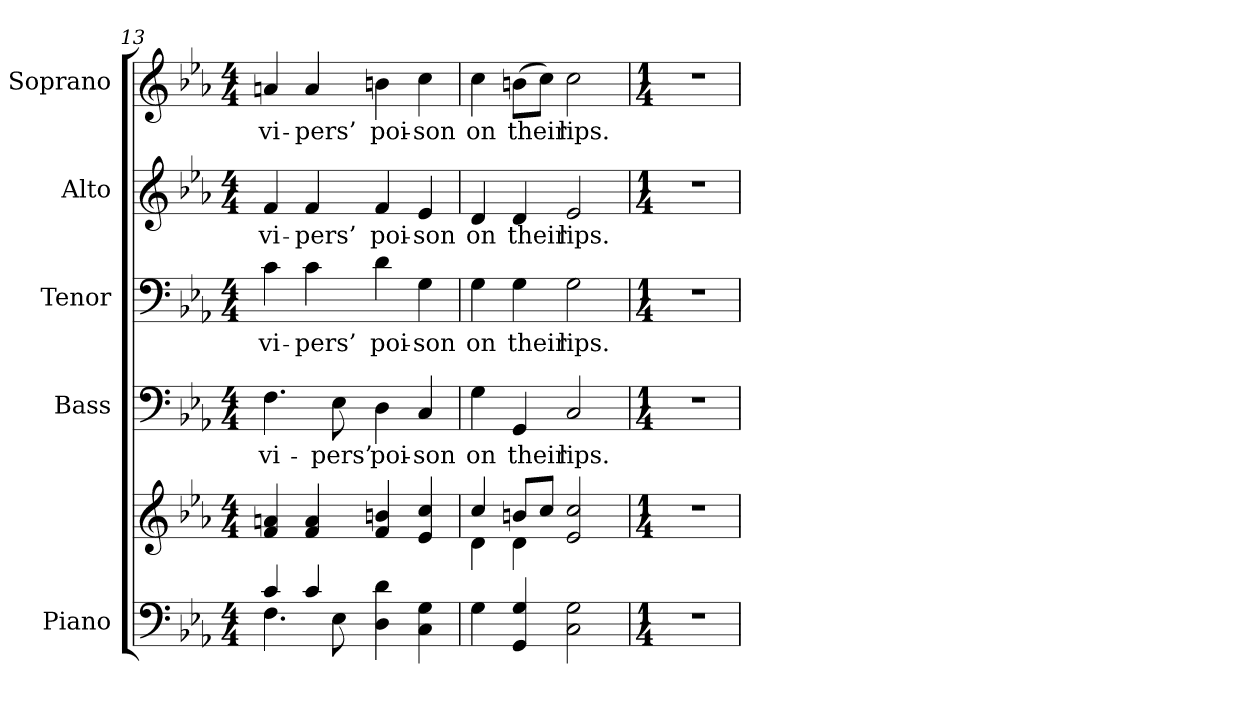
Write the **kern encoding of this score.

**kern	**kern	**kern	**text	**kern	**text	**kern	**text	**kern	**text
*part5	*part5	*part4	*part4	*part3	*part3	*part2	*part2	*part1	*part1
*staff6	*staff5	*staff4	*staff4	*staff3	*staff3	*staff2	*staff2	*staff1	*staff1
*I"Piano	*	*I"Bass	*	*I"Tenor	*	*I"Alto	*	*I"Soprano	*
*I'Pno.	*	*I'B.	*	*I'T.	*	*I'A.	*	*I'S.	*
!!LO:PB:g=z
*clefF4	*clefG2	*clefF4	*	*clefF4	*	*clefG2	*	*clefG2	*
*k[b-e-a-]	*k[b-e-a-]	*k[b-e-a-]	*	*k[b-e-a-]	*	*k[b-e-a-]	*	*k[b-e-a-]	*
*E-:	*E-:	*E-:	*	*E-:	*	*E-:	*	*E-:	*
*M4/4	*M4/4	*M4/4	*	*M4/4	*	*M4/4	*	*M4/4	*
=13	=13	=13	=13	=13	=13	=13	=13	=13	=13
*^	*	*	*	*	*	*	*	*	*
!	!	!	!	!LO:LY:b:color=#000000	!	!	!	!	!	!
!	!	!	!	!	!	!LO:LY:b:color=#000000	!	!	!	!
!	!	!	!	!	!	!	!	!LO:LY:b:color=#000000	!	!
!	!	!	!	!	!	!	!	!	!	!LO:LY:b:color=#000000
4ci/	4.Fi\	4fi/ 4ani	4.Fi\	vi-	4ci\	vi-	4fi/	vi-	4ani/	vi-
!	!	!	!	!	!	!LO:LY:b:color=#000000	!	!	!	!
!	!	!	!	!	!	!	!	!LO:LY:b:color=#000000	!	!
!	!	!	!	!	!	!	!	!	!	!LO:LY:b:color=#000000
4ci/	.	4fi/ 4ai	.	.	4ci\	-pers’	4fi/	-pers’	4ai/	-pers’
!	!	!	!	!LO:LY:b:color=#000000	!	!	!	!	!	!
.	8E-i\	.	8E-i\	-pers’	.	.	.	.	.	.
!	!	!	!	!LO:LY:b:color=#000000	!	!	!	!	!	!
!	!	!	!	!	!	!LO:LY:b:color=#000000	!	!	!	!
!	!	!	!	!	!	!	!	!LO:LY:b:color=#000000	!	!
!	!	!	!	!	!	!	!	!	!	!LO:LY:b:color=#000000
4Di\ 4di	2ryy	4fi/ 4bni	4Di\	poi-	4di\	poi-	4fi/	poi-	4bni\	poi-
!	!	!	!	!LO:LY:b:color=#000000	!	!	!	!	!	!
!	!	!	!	!	!	!LO:LY:b:color=#000000	!	!	!	!
!	!	!	!	!	!	!	!	!LO:LY:b:color=#000000	!	!
!	!	!	!	!	!	!	!	!	!	!LO:LY:b:color=#000000
4Ci\ 4Gi	.	4e-i/ 4cci	4Ci/	-son	4Gi\	-son	4e-i/	-son	4cci\	-son
*v	*v	*	*	*	*	*	*	*	*	*
=14	=14	=14	=14	=14	=14	=14	=14	=14	=14
*	*^	*	*	*	*	*	*	*	*
!	!	!	!	!LO:LY:b:color=#000000	!	!	!	!	!	!
!	!	!	!	!	!	!LO:LY:b:color=#000000	!	!	!	!
!	!	!	!	!	!	!	!	!LO:LY:b:color=#000000	!	!
!	!	!	!	!	!	!	!	!	!	!LO:LY:b:color=#000000
4Gi\	4cci/	4di\	4Gi\	on	4Gi\	on	4di/	on	4cci\	on
!	!	!	!	!LO:LY:b:color=#000000	!	!	!	!	!	!
!	!	!	!	!	!	!LO:LY:b:color=#000000	!	!	!	!
!	!	!	!	!	!	!	!	!LO:LY:b:color=#000000	!	!
!	!	!	!	!	!	!	!	!	!	!LO:LY:b:color=#000000
4GGi/ 4Gi	8bni/L	4di\	4GGi/	their	4Gi\	their	4di/	their	(8bni\L	their
.	8cci/J	.	.	.	.	.	.	.	8cci\J)	.
!	!	!	!	!LO:LY:b:color=#000000	!	!	!	!	!	!
!	!	!	!	!	!	!LO:LY:b:color=#000000	!	!	!	!
!	!	!	!	!	!	!	!	!LO:LY:b:color=#000000	!	!
!	!	!	!	!	!	!	!	!	!	!LO:LY:b:color=#000000
2Ci\ 2Gi	2e-i/ 2cci	2ryy	2Ci/	lips.	2Gi\	lips.	2e-i/	lips.	2cci\	lips.
*	*v	*v	*	*	*	*	*	*	*	*
=15	=15	=15	=15	=15	=15	=15	=15	=15	=15
*M1/4	*M1/4	*M1/4	*	*M1/4	*	*M1/4	*	*M1/4	*
*	*^	*	*	*	*	*	*	*	*
!LO:N:vis=1	!LO:N:vis=1	!	!LO:N:vis=1	!	!LO:N:vis=1	!	!LO:N:vis=1	!	!LO:N:vis=1	!
*	*v	*v	*	*	*	*	*	*	*	*
4r	4r	4r	.	4r	.	4r	.	4r	.
=	=	=	=	=	=	=	=	=	=
*-	*-	*-	*-	*-	*-	*-	*-	*-	*-
